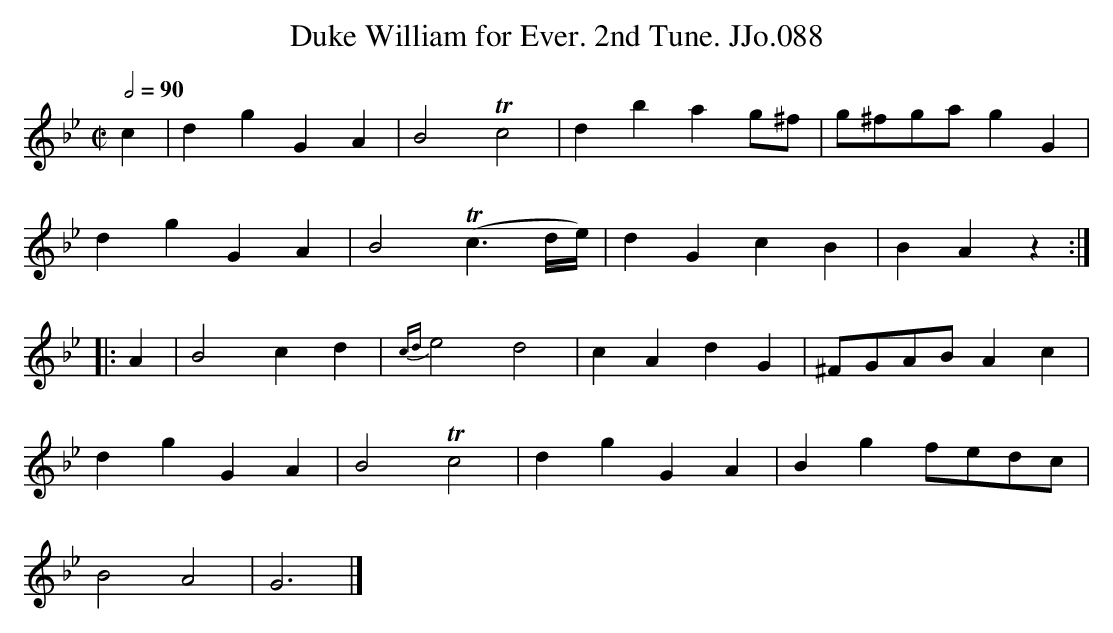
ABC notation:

X:1
T:Duke William for Ever. 2nd Tune. JJo.088
M:C|
L:1/4
Q:1/2=90
K:Gm
c | dg GA | B2 Tc2 | db a g/^f/ | g/^f/g/a/ gG |
dgGA | B2 (Tc>d/e/4) | dG cB | BA z :|
|: A |B2 cd | {cd}e2 d2 | cA dG | ^F/G/A/B/ Ac |
dg GA | B2 Tc2 | dg GA | Bg f/e/d/c/ |
B2 A2 | G3 |]
